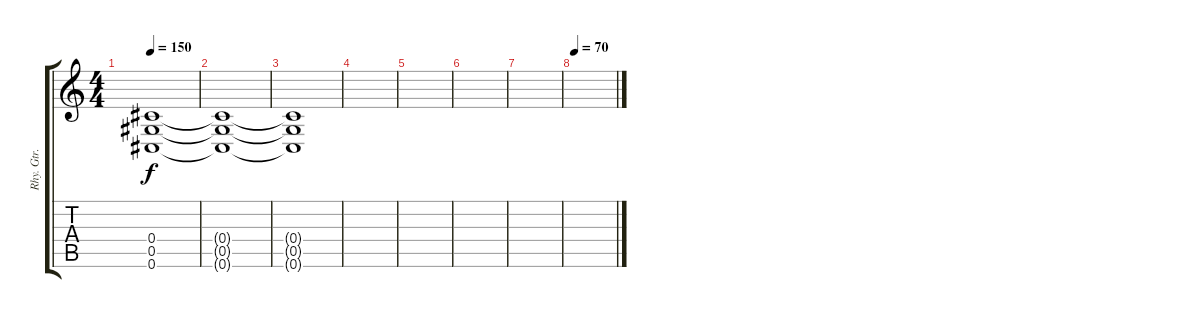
\track ("Rhy. Gtr. 1" "Rhy. Gtr. ") {instrument distortionguitar}
\staff {score tabs}
\tuning (Eb4 Bb3 Gb3 Db3 Ab2 Db2) {hide}
\ts (4 4)
\tempo 150
\clef g2
\ks c
(0.4{t} 0.5{t} 0.6{t}).1{dy f} |
(0.4{t} 0.5{t} 0.6{t}).1 |
(0.4{t} 0.5{t} 0.6{t}).1 |
|
|
|
|
\tempo 70
